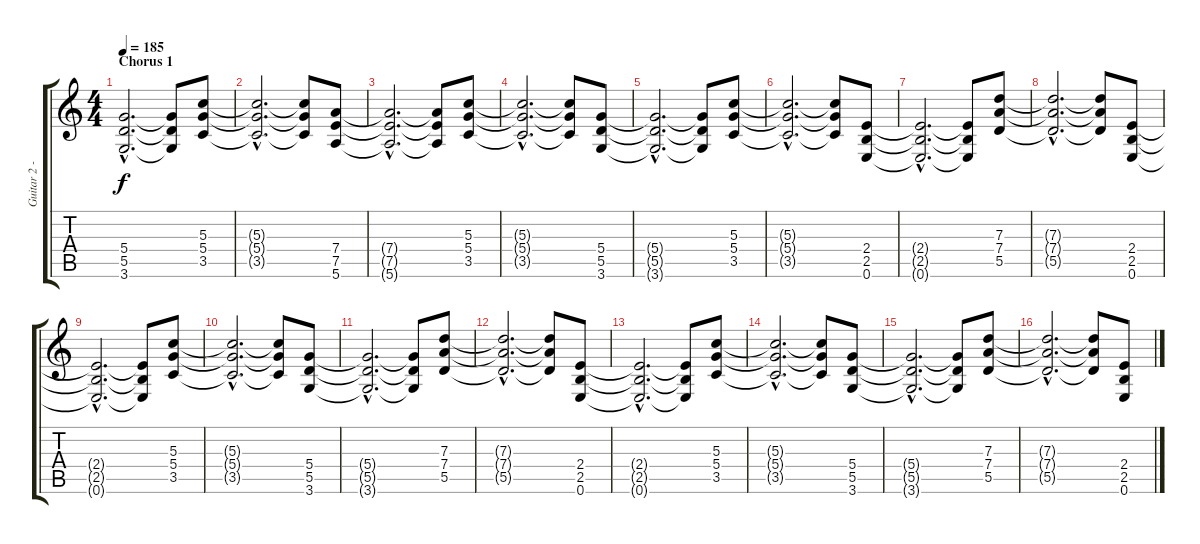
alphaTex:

\track ("Guitar 2 - Smith" "Guitar 2 -") {instrument overdrivenguitar}
\staff {score tabs}
\tuning (E4 B3 G3 D3 A2 E2) {hide}
\ts (4 4)
\section ("" "Chorus 1")
\tempo 185
\clef g2
\ks c
(5.4{hac t} 5.5{hac t} 3.6{hac t}).2{d dy f} (5.4{t} 5.5{t} 3.6{t}).8 (5.3 5.4 3.5).8 |
(5.3{hac t} 5.4{hac t} 3.5{hac t}).2{d} (5.3{t} 5.4{t} 3.5{t}).8 (7.4 7.5 5.6).8 |
(7.4{hac t} 7.5{hac t} 5.6{hac t}).2{d} (7.4{t} 7.5{t} 5.6{t}).8 (5.3 5.4 3.5).8 |
(5.3{hac t} 5.4{hac t} 3.5{hac t}).2{d} (5.3{t} 5.4{t} 3.5{t}).8 (5.4 5.5 3.6).8 |
(5.4{hac t} 5.5{hac t} 3.6{hac t}).2{d} (5.4{t} 5.5{t} 3.6{t}).8 (5.3 5.4 3.5).8 |
(5.3{hac t} 5.4{hac t} 3.5{hac t}).2{d} (5.3{t} 5.4{t} 3.5{t}).8 (2.4 2.5 0.6).8 |
(2.4{hac t} 2.5{hac t} 0.6{hac t}).2{d} (2.4{t} 2.5{t} 0.6{t}).8 (7.3 7.4 5.5).8 |
(7.3{hac t} 7.4{hac t} 5.5{hac t}).2{d} (7.3{t} 7.4{t} 5.5{t}).8 (2.4 2.5 0.6).8 |
\section ("" "")
(2.4{hac t} 2.5{hac t} 0.6{hac t}).2{d} (2.4{t} 2.5{t} 0.6{t}).8 (5.3 5.4 3.5).8 |
(5.3{hac t} 5.4{hac t} 3.5{hac t}).2{d} (5.3{t} 5.4{t} 3.5{t}).8 (5.4 5.5 3.6).8 |
(5.4{hac t} 5.5{hac t} 3.6{hac t}).2{d} (5.4{t} 5.5{t} 3.6{t}).8 (7.3 7.4 5.5).8 |
(7.3{hac t} 7.4{hac t} 5.5{hac t}).2{d} (7.3{t} 7.4{t} 5.5{t}).8 (2.4 2.5 0.6).8 |
(2.4{hac t} 2.5{hac t} 0.6{hac t}).2{d} (2.4{t} 2.5{t} 0.6{t}).8 (5.3 5.4 3.5).8 |
(5.3{hac t} 5.4{hac t} 3.5{hac t}).2{d} (5.3{t} 5.4{t} 3.5{t}).8 (5.4 5.5 3.6).8 |
(5.4{hac t} 5.5{hac t} 3.6{hac t}).2{d} (5.4{t} 5.5{t} 3.6{t}).8 (7.3 7.4 5.5).8 |
(7.3{hac t} 7.4{hac t} 5.5{hac t}).2{d} (7.3{t} 7.4{t} 5.5{t}).8 (2.4 2.5 0.6).8
